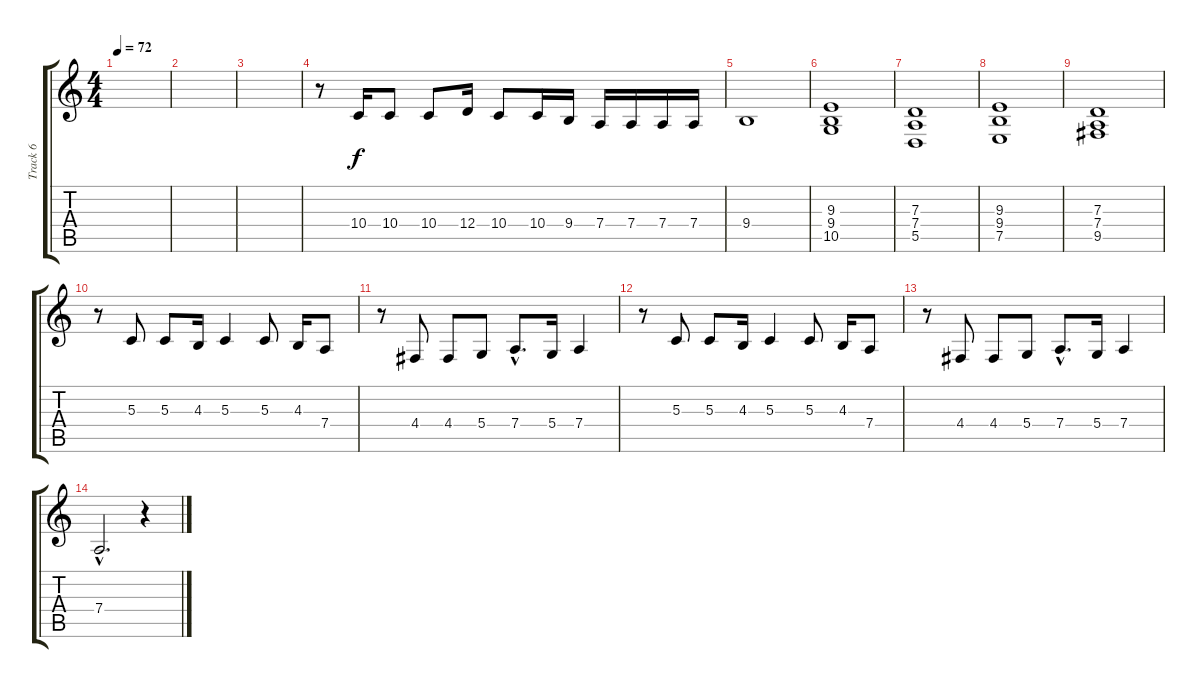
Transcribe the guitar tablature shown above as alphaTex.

\track ("Track 6" "Track 6") {instrument choiraahs}
\staff {score tabs}
\tuning (E4 B3 G3 D3 A2 E2) {hide}
\ts (4 4)
\tempo 72
\clef g2
\ks c
|
|
|
r.8 10.4.16 10.4.8 10.4.8 12.4.16 10.4.8 10.4.16 9.4.16 7.4.16 7.4.16 7.4.16 7.4.16 |
9.4.1 |
(9.3 9.4 10.5).1 |
(7.3 7.4 5.5).1 |
(9.3 9.4 7.5).1 |
(7.3 7.4 9.5).1 |
r.8 5.3.8 5.3.8 4.3.16 5.3.4 5.3.8 4.3.16 7.4.8 |
r.8 4.4.8 4.4.8 5.4.8 7.4{hac}.8{d} 5.4.16 7.4.4 |
r.8 5.3.8 5.3.8 4.3.16 5.3.4 5.3.8 4.3.16 7.4.8 |
r.8 4.4.8 4.4.8 5.4.8 7.4{hac}.8{d} 5.4.16 7.4.4 |
7.4{hac}.2{d} r.4
